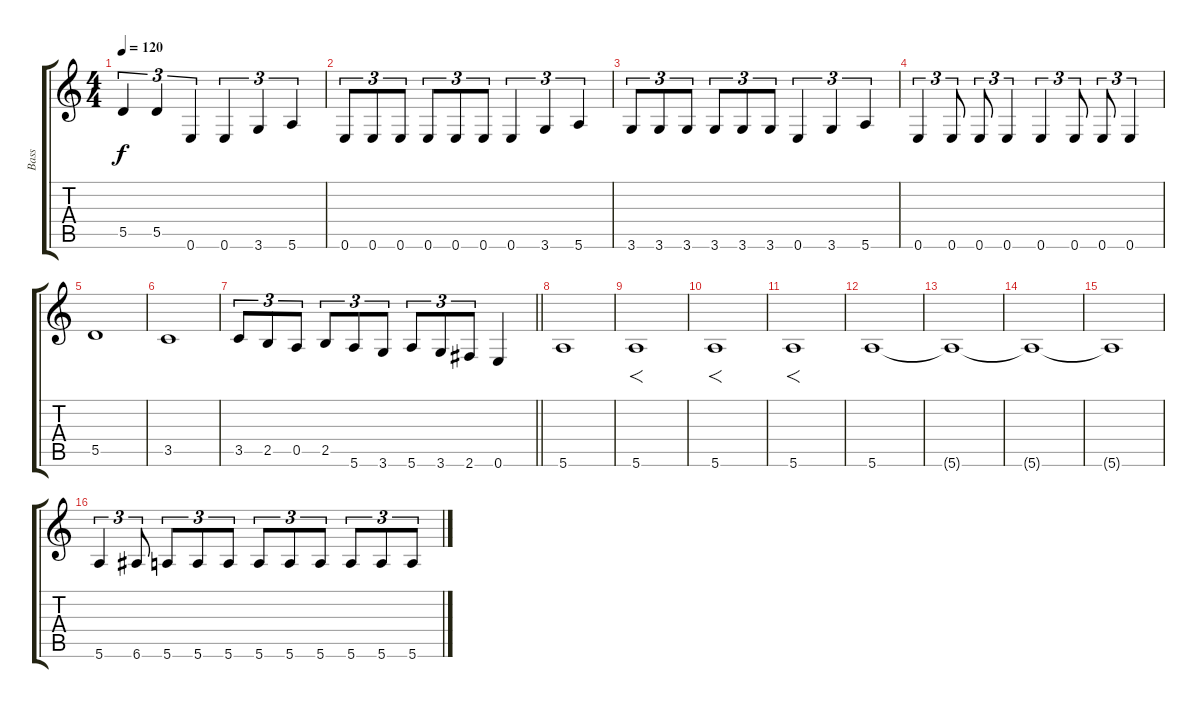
\track ("Bass" "Bass") {instrument electricbassfinger}
\staff {score tabs}
\tuning (E4 B3 G3 D3 A2 E2) {hide}
\ts (4 4)
\tempo 120
\clef g2
\ks c
5.5.4{tu (3 2) dy f} 5.5.4{tu (3 2)} 0.6.4{tu (3 2)} 0.6.4{tu (3 2)} 3.6.4{tu (3 2)} 5.6.4{tu (3 2)} |
0.6.8{tu (3 2)} 0.6.8{tu (3 2)} 0.6.8{tu (3 2)} 0.6.8{tu (3 2)} 0.6.8{tu (3 2)} 0.6.8{tu (3 2)} 0.6.4{tu (3 2)} 3.6.4{tu (3 2)} 5.6.4{tu (3 2)} |
3.6.8{tu (3 2)} 3.6.8{tu (3 2)} 3.6.8{tu (3 2)} 3.6.8{tu (3 2)} 3.6.8{tu (3 2)} 3.6.8{tu (3 2)} 0.6.4{tu (3 2)} 3.6.4{tu (3 2)} 5.6.4{tu (3 2)} |
0.6.4{tu (3 2)} 0.6.8{tu (3 2)} 0.6.8{tu (3 2)} 0.6.4{tu (3 2)} 0.6.4{tu (3 2)} 0.6.8{tu (3 2)} 0.6.8{tu (3 2)} 0.6.4{tu (3 2)} |
5.5.1 |
3.5.1 |
\barLineRight lightlight
3.5.8{tu (3 2)} 2.5.8{tu (3 2)} 0.5.8{tu (3 2)} 2.5.8{tu (3 2)} 5.6.8{tu (3 2)} 3.6.8{tu (3 2)} 5.6.8{tu (3 2)} 3.6.8{tu (3 2)} 2.6.8{tu (3 2)} 0.6.4 |
\section ("" "")
5.6.1 |
5.6.1{f} |
5.6.1{f} |
5.6.1{f} |
5.6.1 |
5.6{t}.1 |
5.6{t}.1 |
5.6{t}.1 |
5.6.4{tu (3 2)} 6.6.8{tu (3 2)} 5.6.8{tu (3 2)} 5.6.8{tu (3 2)} 5.6.8{tu (3 2)} 5.6.8{tu (3 2)} 5.6.8{tu (3 2)} 5.6.8{tu (3 2)} 5.6.8{tu (3 2)} 5.6.8{tu (3 2)} 5.6.8{tu (3 2)}
